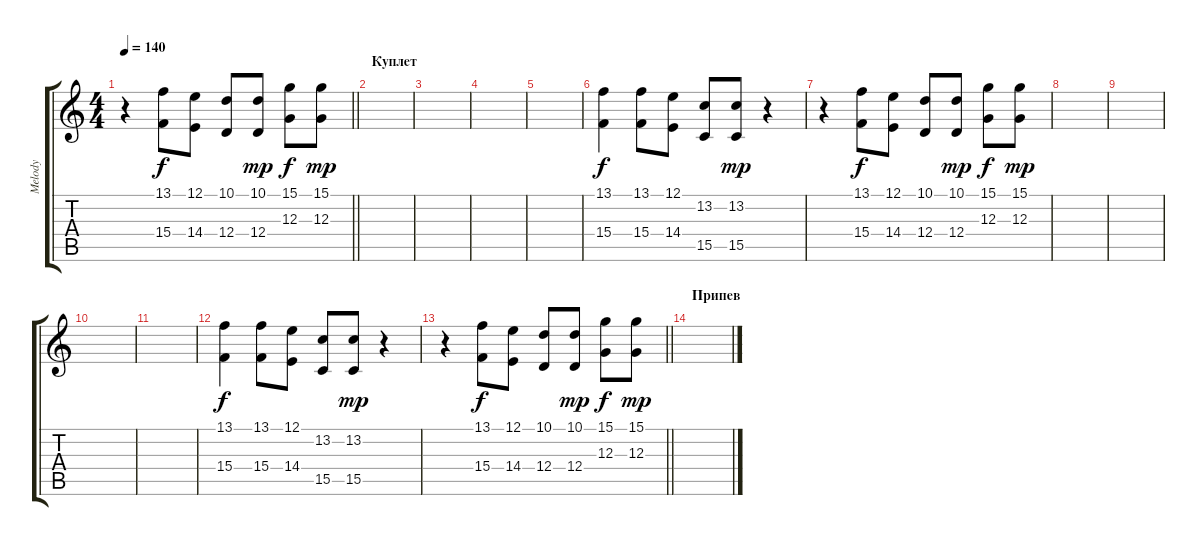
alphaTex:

\track ("Melody" "Melody") {instrument fx4atmosphere}
\staff {score tabs}
\tuning (E4 B3 G3 D3 A2 E2) {hide}
\ts (4 4)
\tempo 140
\clef g2
\barLineRight lightlight
\ks c
r.4{dy mp} (13.1 15.4).8{dy f} (12.1 14.4).8 (10.1 12.4).8 (10.1 12.4).8{dy mp} (15.1 12.3).8{dy f} (15.1 12.3).8{dy mp} |
\section ("" "Куплет")
|
|
|
|
(13.1 15.4).4{dy f} (13.1 15.4).8 (12.1 14.4).8 (13.2 15.5).8 (13.2 15.5).8{dy mp} r.4 |
r.4 (13.1 15.4).8{dy f} (12.1 14.4).8 (10.1 12.4).8 (10.1 12.4).8{dy mp} (15.1 12.3).8{dy f} (15.1 12.3).8{dy mp} |
|
|
|
|
(13.1 15.4).4{dy f} (13.1 15.4).8 (12.1 14.4).8 (13.2 15.5).8 (13.2 15.5).8{dy mp} r.4 |
\barLineRight lightlight
r.4 (13.1 15.4).8{dy f} (12.1 14.4).8 (10.1 12.4).8 (10.1 12.4).8{dy mp} (15.1 12.3).8{dy f} (15.1 12.3).8{dy mp} |
\section ("" "Припев")
